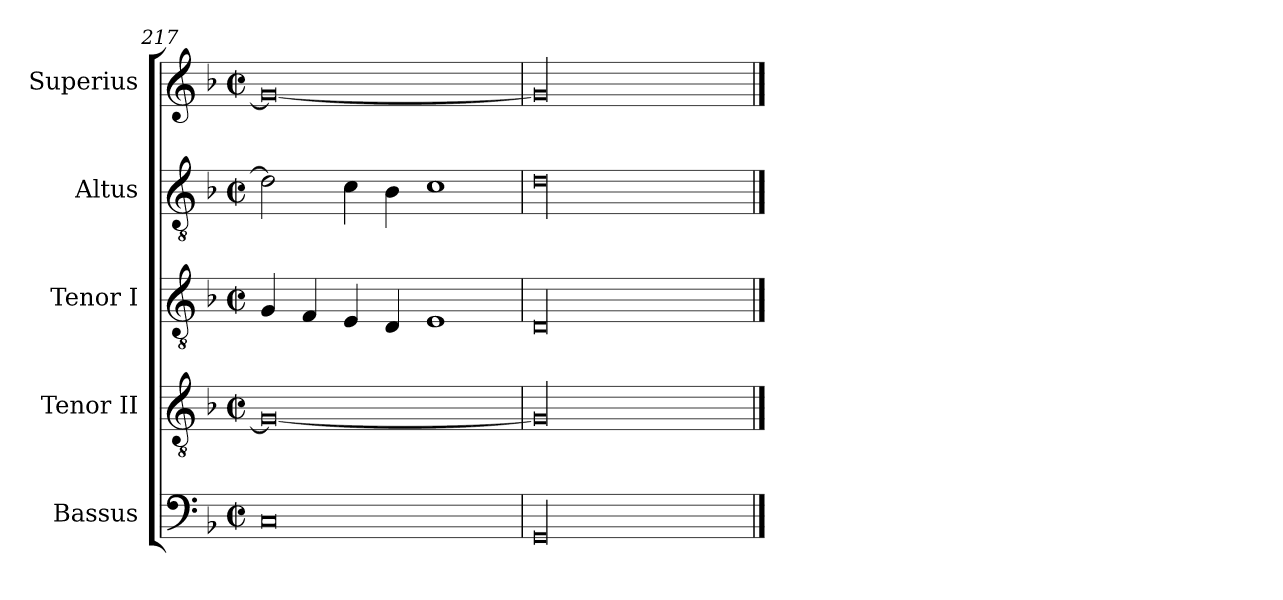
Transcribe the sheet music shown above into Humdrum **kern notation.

**kern	**kern	**kern	**kern	**kern
*part5	*part4	*part3	*part2	*part1
*staff5	*staff4	*staff3	*staff2	*staff1
*I"Bassus	*I"Tenor II	*I"Tenor I	*I"Altus	*I"Superius
*I'B.	*	*	*I'A.	*I'S.
*clefF4	*clefGv2	*clefGv2	*clefGv2	*clefG2
*	*ITrd7c12	*ITrd7c12	*ITrd7c12	*
*k[b-]	*k[b-]	*k[b-]	*k[b-]	*k[b-]
*F:	*F:	*F:	*F:	*F:
*M2/2	*M2/2	*M2/2	*M2/2	*M2/2
*met(c|)	*met(c|)	*met(c|)	*met(c|)	*met(c|)
=217	=217	=217	=217	=217
0Ci	0GGi_<	4GGi/	2Di\]	0gi_<
.	.	4FFi/	.	.
.	.	4EEi/	4Ci\	.
.	.	4DDi/	4BB-i\	.
.	.	1EEi	1Ci	.
=218	=218	=218	=218	=218
00GGi	00GGi]	00DDi	00Di	00gi]
==	==	==	==	==
*-	*-	*-	*-	*-
